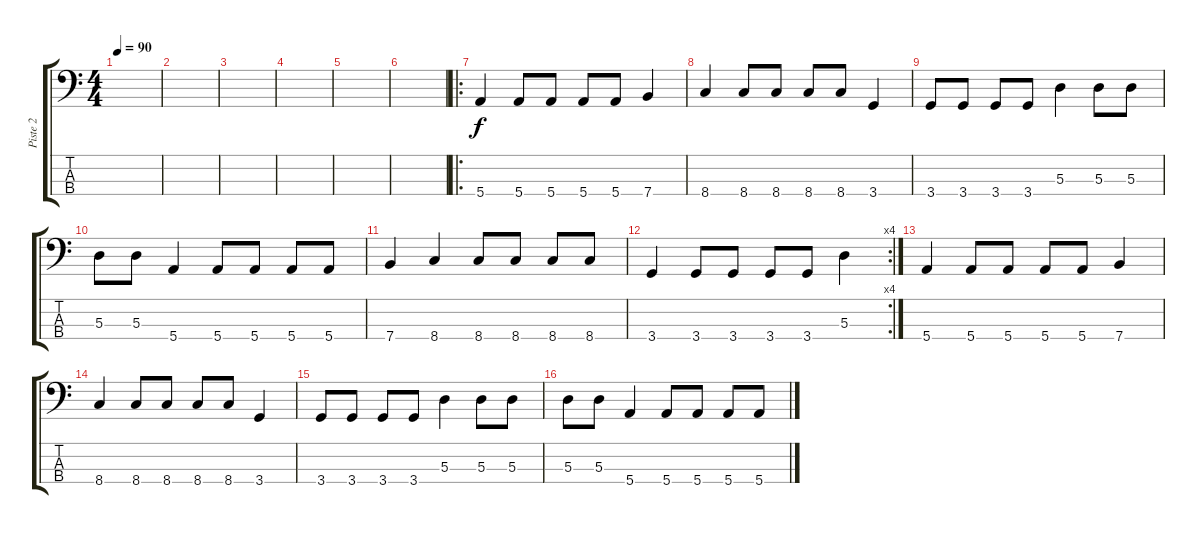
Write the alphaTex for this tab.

\track ("Piste 2" "Piste 2") {instrument electricbasspick}
\staff {score tabs}
\tuning (G2 D2 A1 E1) {hide}
\ts (4 4)
\tempo 90
\clef f4
\ks c
|
|
|
|
|
|
\ro
5.4.4 5.4.8 5.4.8 5.4.8 5.4.8 7.4.4 |
8.4.4 8.4.8 8.4.8 8.4.8 8.4.8 3.4.4 |
3.4.8 3.4.8 3.4.8 3.4.8 5.3.4 5.3.8 5.3.8 |
5.3.8 5.3.8 5.4.4 5.4.8 5.4.8 5.4.8 5.4.8 |
7.4.4 8.4.4 8.4.8 8.4.8 8.4.8 8.4.8 |
\rc 4
3.4.4 3.4.8 3.4.8 3.4.8 3.4.8 5.3.4 |
5.4.4 5.4.8 5.4.8 5.4.8 5.4.8 7.4.4 |
8.4.4 8.4.8 8.4.8 8.4.8 8.4.8 3.4.4 |
3.4.8 3.4.8 3.4.8 3.4.8 5.3.4 5.3.8 5.3.8 |
5.3.8 5.3.8 5.4.4 5.4.8 5.4.8 5.4.8 5.4.8
